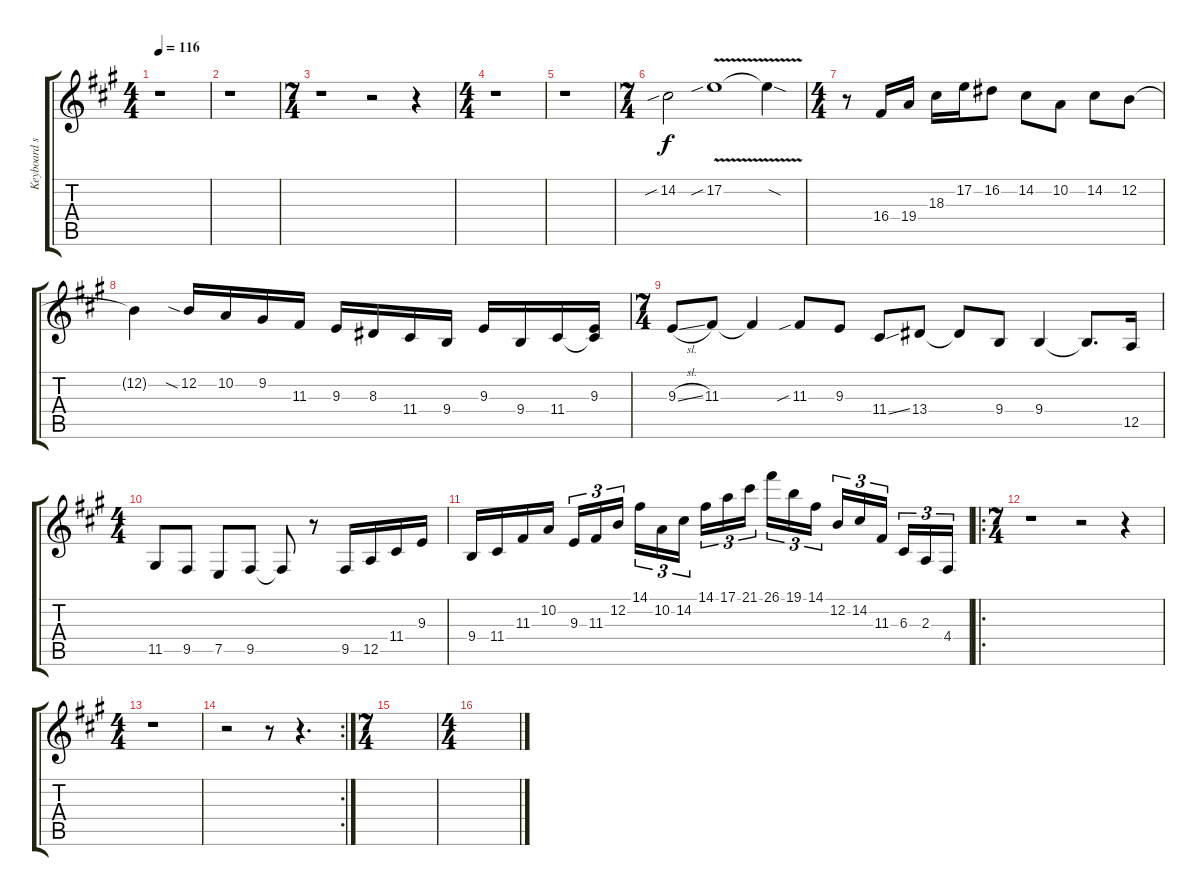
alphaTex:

\track ("Keyboard solo " "Keyboard s") {instrument lead1square}
\staff {score tabs}
\tuning (E4 B3 G3 D3 A2 E2) {hide}
\ts (4 4)
\tempo 116
\clef g2
\ks a
r.1{dy f} |
r.1 |
\ts (7 4)
r.1 r.2 r.4 |
\ts (4 4)
r.1 |
r.1 |
\ts (7 4)
14.2{sib}.2 17.2{v sib}.1 17.2{sod t}.4 |
\ts (4 4)
r.8 16.4.16 19.4.16 18.3.16 17.2.16 16.2.8 14.2.8 10.2.8 14.2.8 12.2.8 |
12.2{t}.4 12.2{sia}.16 10.2.16 9.2.16 11.3.16 9.3.16 8.3.16 11.4.16 9.4.16 9.3.16 9.4.16 11.4.16 (9.3 11.4{t}).16 |
\ts (7 4)
9.3{sl}.8 11.3.8 11.3{t}.4 11.3{sib}.8 9.3.8 11.4{ss}.8 13.4.8 13.4{t}.8 9.4.8 9.4.4 9.4{t}.8{d} 12.5.16 |
\ts (4 4)
11.5.8 9.5.8 7.5.8 9.5.8 9.5{t}.8 r.8 9.5.16 12.5.16 11.4.16 9.3.16 |
9.4.16 11.4.16 11.3.16 10.2.16 9.3.16{tu (3 2)} 11.3.16{tu (3 2)} 12.2.16{tu (3 2) beam splitsecondary} 14.1.16{tu (3 2)} 10.2.16{tu (3 2)} 14.2.16{tu (3 2)} 14.1.16{tu (3 2)} 17.1.16{tu (3 2)} 21.1.16{tu (3 2) beam splitsecondary} 26.1.16{tu (3 2)} 19.1.16{tu (3 2)} 14.1.16{tu (3 2)} 12.2.16{tu (3 2)} 14.2.16{tu (3 2)} 11.3.16{tu (3 2) beam splitsecondary} 6.3.16{tu (3 2)} 2.3.16{tu (3 2)} 4.4.16{tu (3 2)} |
\ro
\ts (7 4)
r.1 r.2 r.4 |
\ts (4 4)
r.1 |
\rc 2
r.2 r.8 r.4{d} |
\ts (7 4)
|
\ts (4 4)
